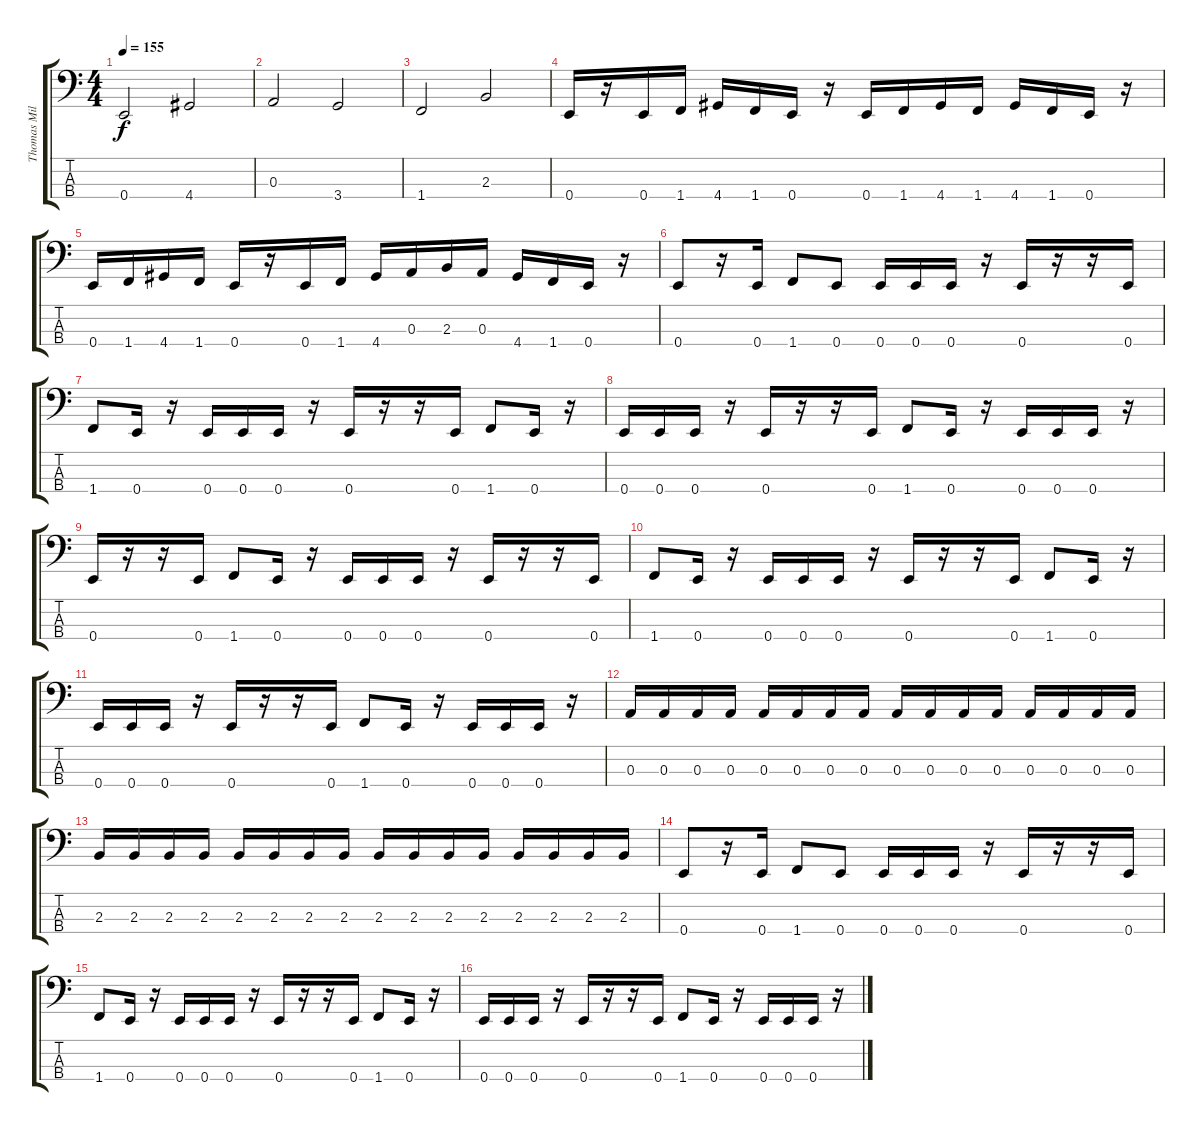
\track ("Thomas Miller" "Thomas Mil") {instrument electricbassfinger}
\staff {score tabs}
\tuning (G2 D2 A1 E1) {hide}
\ts (4 4)
\tempo 155
\clef f4
\ks c
0.4.2{dy f} 4.4.2 |
0.3.2 3.4.2 |
1.4.2 2.3.2 |
0.4.16 r.16 0.4.16 1.4.16 4.4.16 1.4.16 0.4.16 r.16 0.4.16 1.4.16 4.4.16 1.4.16 4.4.16 1.4.16 0.4.16 r.16 |
0.4.16 1.4.16 4.4.16 1.4.16 0.4.16 r.16 0.4.16 1.4.16 4.4.16 0.3.16 2.3.16 0.3.16 4.4.16 1.4.16 0.4.16 r.16 |
0.4.8 r.16 0.4.16 1.4.8 0.4.8 0.4.16 0.4.16 0.4.16 r.16 0.4.16 r.16 r.16 0.4.16 |
1.4.8 0.4.16 r.16 0.4.16 0.4.16 0.4.16 r.16 0.4.16 r.16 r.16 0.4.16 1.4.8 0.4.16 r.16 |
0.4.16 0.4.16 0.4.16 r.16 0.4.16 r.16 r.16 0.4.16 1.4.8 0.4.16 r.16 0.4.16 0.4.16 0.4.16 r.16 |
0.4.16 r.16 r.16 0.4.16 1.4.8 0.4.16 r.16 0.4.16 0.4.16 0.4.16 r.16 0.4.16 r.16 r.16 0.4.16 |
1.4.8 0.4.16 r.16 0.4.16 0.4.16 0.4.16 r.16 0.4.16 r.16 r.16 0.4.16 1.4.8 0.4.16 r.16 |
0.4.16 0.4.16 0.4.16 r.16 0.4.16 r.16 r.16 0.4.16 1.4.8 0.4.16 r.16 0.4.16 0.4.16 0.4.16 r.16 |
0.3.16 0.3.16 0.3.16 0.3.16 0.3.16 0.3.16 0.3.16 0.3.16 0.3.16 0.3.16 0.3.16 0.3.16 0.3.16 0.3.16 0.3.16 0.3.16 |
2.3.16 2.3.16 2.3.16 2.3.16 2.3.16 2.3.16 2.3.16 2.3.16 2.3.16 2.3.16 2.3.16 2.3.16 2.3.16 2.3.16 2.3.16 2.3.16 |
0.4.8 r.16 0.4.16 1.4.8 0.4.8 0.4.16 0.4.16 0.4.16 r.16 0.4.16 r.16 r.16 0.4.16 |
1.4.8 0.4.16 r.16 0.4.16 0.4.16 0.4.16 r.16 0.4.16 r.16 r.16 0.4.16 1.4.8 0.4.16 r.16 |
0.4.16 0.4.16 0.4.16 r.16 0.4.16 r.16 r.16 0.4.16 1.4.8 0.4.16 r.16 0.4.16 0.4.16 0.4.16 r.16
